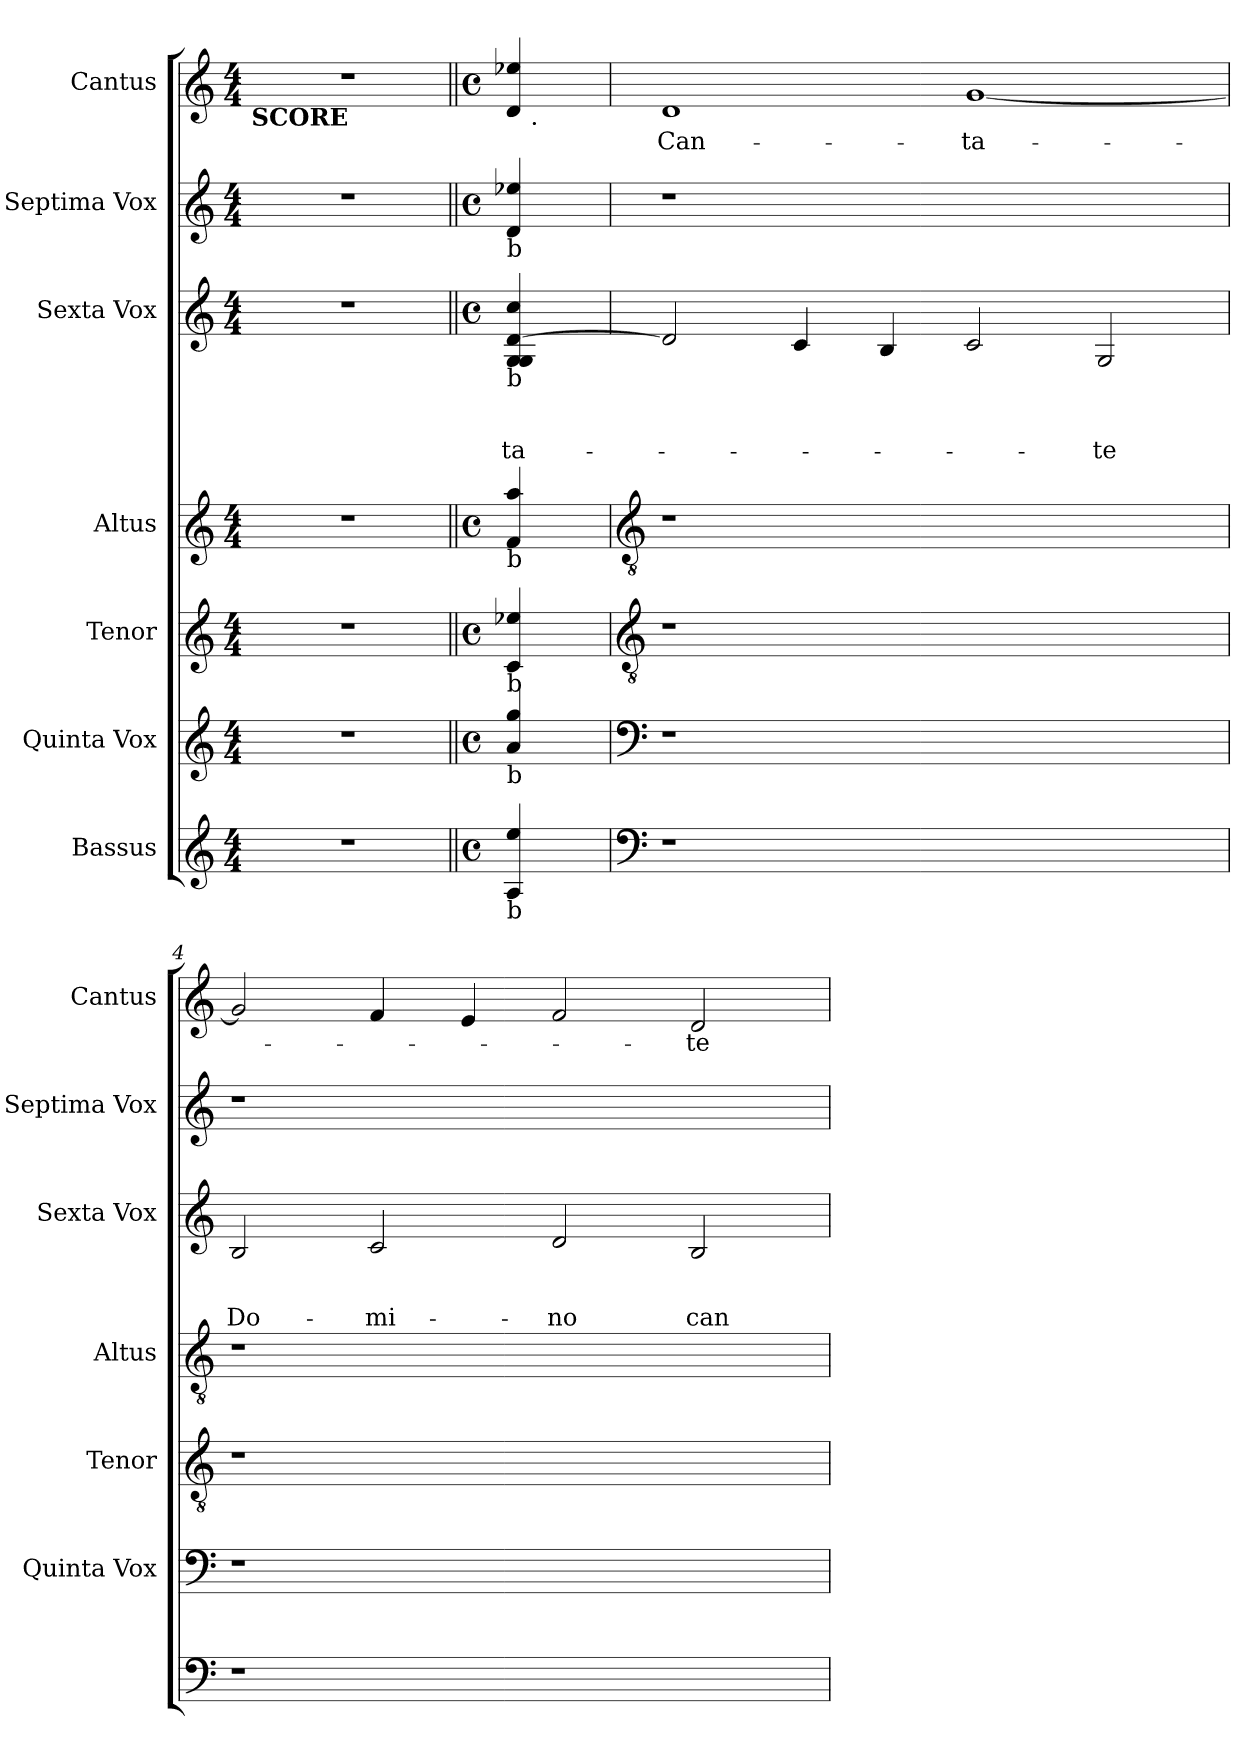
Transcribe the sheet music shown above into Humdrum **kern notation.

**kern	**kern	**kern	**kern	**kern	**text	**text	**text	**kern	**kern	**text
*part7	*part6	*part5	*part4	*part3	*part3	*part3	*part3	*part2	*part1	*part1
*staff7	*staff6	*staff5	*staff4	*staff3	*staff3	*staff3	*staff3	*staff2	*staff1	*staff1
*I"Bassus	*I"Quinta Vox	*I"Tenor	*I"Altus	*I"Sexta Vox	*	*	*	*I"Septima Vox	*I"Cantus	*
*	*I'Quinta Vox	*I'Tenor	*I'Altus	*I'Sexta Vox	*	*	*	*I'Septima Vox	*I'Cantus	*
!!LO:PB:g=z
*clefG2	*clefG2	*clefG2	*clefG2	*clefG2	*	*	*	*clefG2	*clefG2	*
*k[]	*k[]	*k[]	*k[]	*k[]	*	*	*	*k[]	*k[]	*
*C:	*C:	*C:	*C:	*C:	*	*	*	*C:	*C:	*
*M4/4	*M4/4	*M4/4	*M4/4	*M4/4	*	*	*	*M4/4	*M4/4	*
=1	=1	=1	=1	=1	=1	=1	=1	=1	=1	=1
!	!	!	!	!	!	!	!	!	!LO:TX:b:B:t=SCORE	!
1r	1r	1r	1r	1r	.	.	.	1r	1r	.
!!LO:LB:g=z
=2||	=2||	=2||	=2||	=2||	=2||	=2||	=2||	=2||	=2||	=2||
*M4/4	*M4/4	*M4/4	*M4/4	*M4/4	*	*	*	*M4/4	*M4/4	*
*met(c)	*met(c)	*met(c)	*met(c)	*met(c)	*	*	*	*met(c)	*met(c)	*
!	!	!	!	!	!	!	!	!	!LO:TX:a:t=Editae... Casparis Hasleri... Noribergae apud Paulanum Kaufmannum 1598 edited by Andreas Stenberg	!
!	!	!	!	!	!	!	!	!	!LO:TX:b:t=b	!
!	!	!	!	!	!	!	!	!	!LO:TX:a:t=from Sacrae Symphoniae...	!
!	!	!	!	!	!	!	!	!LO:TX:b:t=b	!	!
!	!	!	!	!LO:TX:b:t=b	!	!	!	!	!	!
!	!	!	!LO:TX:b:t=b	!	!	!	!	!	!	!
!	!	!LO:TX:b:t=b	!	!	!	!	!	!	!	!
!	!LO:TX:b:t=b	!	!	!	!	!	!	!	!	!
!LO:TX:b:t=b	!	!	!	!	!	!	!	!	!	!
!	!	!	!	!	!	!	!LO:LY:b	!	!	!
*	*	*	*	*	*	*	*	*	*^	*
4A/ 4ee/	4a/ 4gg/	4c/ 4ee-X/	4f/ 4aa/	4G/ 4G/ [<4d/ 4cc/	.	.	-ta-	4d/ 4ee-X/	4d/ 4ee-X/	32ryy	.
!	!	!	!	!	!	!	!	!	!	!LO:TX:b:t=.	!
.	.	.	.	.	.	.	.	.	.	8..ryy	.
*	*	*	*	*	*	*	*	*	*v	*v	*
=3	=3	=3	=3	=3	=3	=3	=3	=3	=3	=3
*clefF4	*clefF4	*clefGv2	*clefGv2	*	*	*	*	*	*	*
*	*	*	*	*	*	*	*	*	*^	*
!	!	!	!	!	!	!	!	!	!	!	!LO:LY:b
*	*	*	*	*	*	*	*	*	*v	*v	*
1r	1r	1r	1r	2d/]	.	.	.	1r	1d	Can-
.	.	.	.	4c/	.	.	.	.	.	.
.	.	.	.	4B/	.	.	.	.	.	.
!	!	!	!	!	!	!	!	!	!	!LO:LY:b
1ryy	1ryy	1ryy	1ryy	2c/	.	.	.	1ryy	[<1g	-ta-
!	!	!	!	!	!	!	!LO:LY:b	!	!	!
.	.	.	.	2G/	.	.	-te	.	.	.
=4	=4	=4	=4	=4	=4	=4	=4	=4	=4	=4
!	!	!	!	!	!	!	!LO:LY:b	!	!	!
1r	1r	1r	1r	2B/	.	.	Do-	1r	2g/]	.
!	!	!	!	!	!	!	!LO:LY:b	!	!	!
.	.	.	.	2c/	.	.	-mi-	.	4f/	.
.	.	.	.	.	.	.	.	.	4e/	.
!	!	!	!	!	!	!	!LO:LY:b	!	!	!
1ryy	1ryy	1ryy	1ryy	2d/	.	.	-no	1ryy	2f/	.
!	!	!	!	!	!	!	!LO:LY:b	!	!	!LO:LY:b
.	.	.	.	2B/	.	.	can-	.	2d/	-te
=	=	=	=	=	=	=	=	=	=	=
*-	*-	*-	*-	*-	*-	*-	*-	*-	*-	*-
